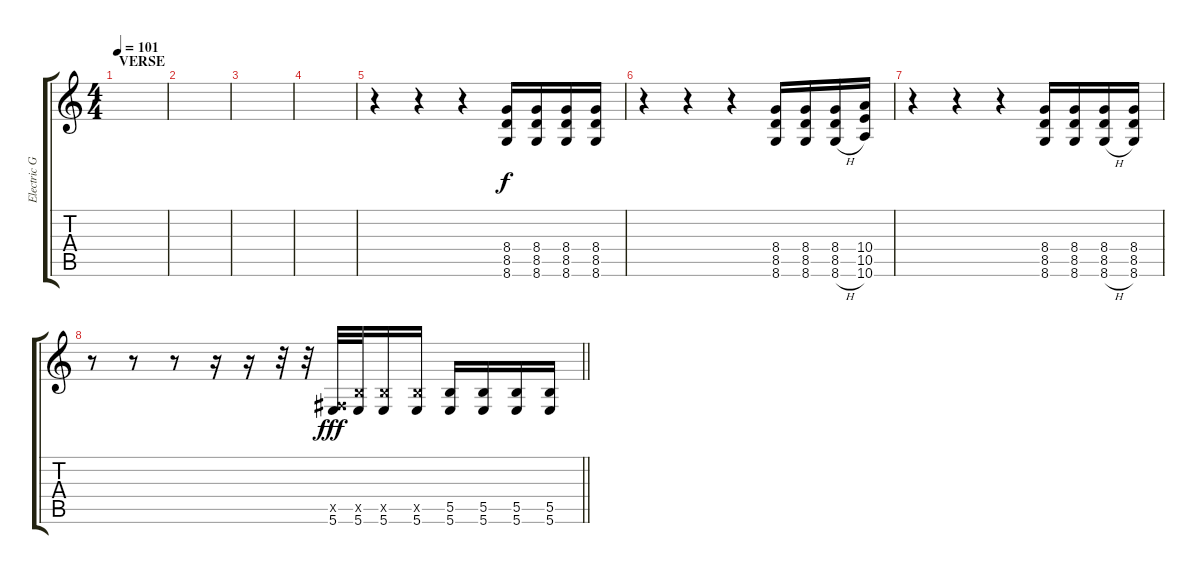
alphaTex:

\track ("Electric Guitar 1" "Electric G") {instrument distortionguitar}
\staff {score tabs}
\tuning (Db4 Ab3 E3 B2 Gb2 B1) {hide}
\ts (4 4)
\section ("" "VERSE")
\tempo 101
\clef g2
\ks c
|
|
|
|
r.4 r.4 r.4 (8.4 8.5 8.6).16{dy f} (8.4 8.5 8.6).16 (8.4 8.5 8.6).16 (8.4 8.5 8.6).16 |
r.4 r.4 r.4 (8.4 8.5 8.6).16 (8.4 8.5 8.6).16 (8.4 8.5 8.6{h}).16 (10.4 10.5 10.6).16 |
r.4 r.4 r.4 (8.4 8.5 8.6).16 (8.4 8.5 8.6).16 (8.4 8.5 8.6{h}).16 (8.4 8.5 8.6).16 |
\barLineRight lightlight
r.8 r.8 r.8 r.16 r.16 r.32 r.32 (0.5{x} 5.6).32{dy fff} (5.5{x} 5.6).32 (5.5{x} 5.6).16 (5.5{x} 5.6).16 (5.5 5.6).16 (5.5 5.6).16 (5.5 5.6).16 (5.5 5.6).16
